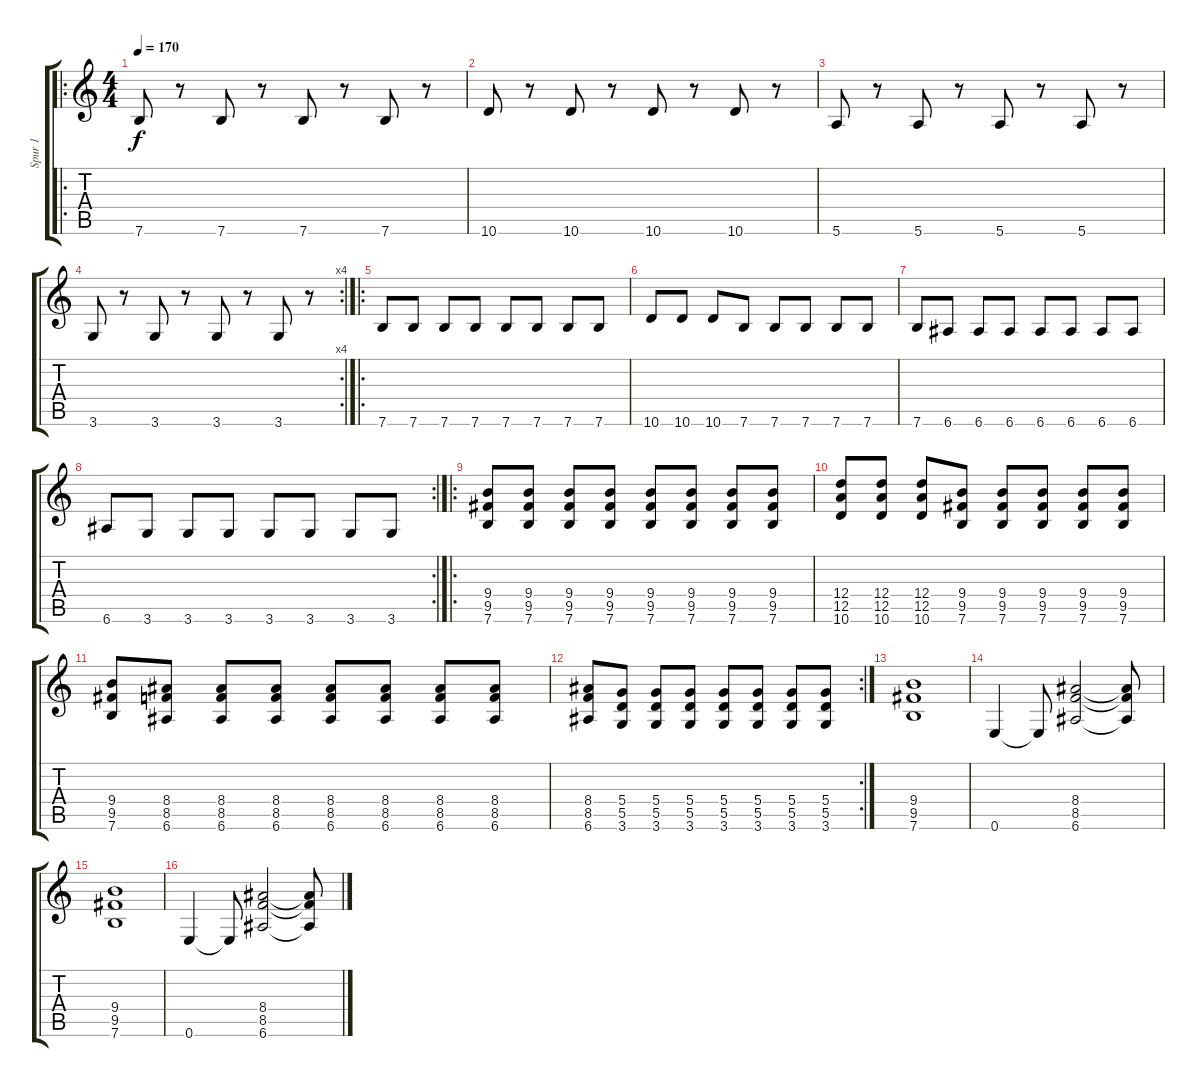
\track ("Spur 1" "Spur 1") {instrument overdrivenguitar}
\staff {score tabs}
\tuning (E4 B3 G3 D3 A2 E2) {hide}
\ro
\ts (4 4)
\tempo 170
\clef g2
\ks c
7.6.8{dy f} r.8 7.6.8 r.8 7.6.8 r.8 7.6.8 r.8 |
10.6.8 r.8 10.6.8 r.8 10.6.8 r.8 10.6.8 r.8 |
5.6.8 r.8 5.6.8 r.8 5.6.8 r.8 5.6.8 r.8 |
\rc 4
3.6.8 r.8 3.6.8 r.8 3.6.8 r.8 3.6.8 r.8 |
\ro
7.6.8 7.6.8 7.6.8 7.6.8 7.6.8 7.6.8 7.6.8 7.6.8 |
10.6.8 10.6.8 10.6.8 7.6.8 7.6.8 7.6.8 7.6.8 7.6.8 |
7.6.8 6.6.8 6.6.8 6.6.8 6.6.8 6.6.8 6.6.8 6.6.8 |
\rc 2
6.6.8 3.6.8 3.6.8 3.6.8 3.6.8 3.6.8 3.6.8 3.6.8 |
\ro
(9.4 9.5 7.6).8 (9.4 9.5 7.6).8 (9.4 9.5 7.6).8 (9.4 9.5 7.6).8 (9.4 9.5 7.6).8 (9.4 9.5 7.6).8 (9.4 9.5 7.6).8 (9.4 9.5 7.6).8 |
(12.4 12.5 10.6).8 (12.4 12.5 10.6).8 (12.4 12.5 10.6).8 (9.4 9.5 7.6).8 (9.4 9.5 7.6).8 (9.4 9.5 7.6).8 (9.4 9.5 7.6).8 (9.4 9.5 7.6).8 |
(9.4 9.5 7.6).8 (8.4 8.5 6.6).8 (8.4 8.5 6.6).8 (8.4 8.5 6.6).8 (8.4 8.5 6.6).8 (8.4 8.5 6.6).8 (8.4 8.5 6.6).8 (8.4 8.5 6.6).8 |
\rc 2
(8.4 8.5 6.6).8 (5.4 5.5 3.6).8 (5.4 5.5 3.6).8 (5.4 5.5 3.6).8 (5.4 5.5 3.6).8 (5.4 5.5 3.6).8 (5.4 5.5 3.6).8 (5.4 5.5 3.6).8 |
(9.4 9.5 7.6).1 |
0.6.4 0.6{t}.8 (8.4 8.5 6.6).2 (8.4{t} 8.5{t} 6.6{t}).8 |
(9.4 9.5 7.6).1 |
0.6.4 0.6{t}.8 (8.4 8.5 6.6).2 (8.4{t} 8.5{t} 6.6{t}).8
